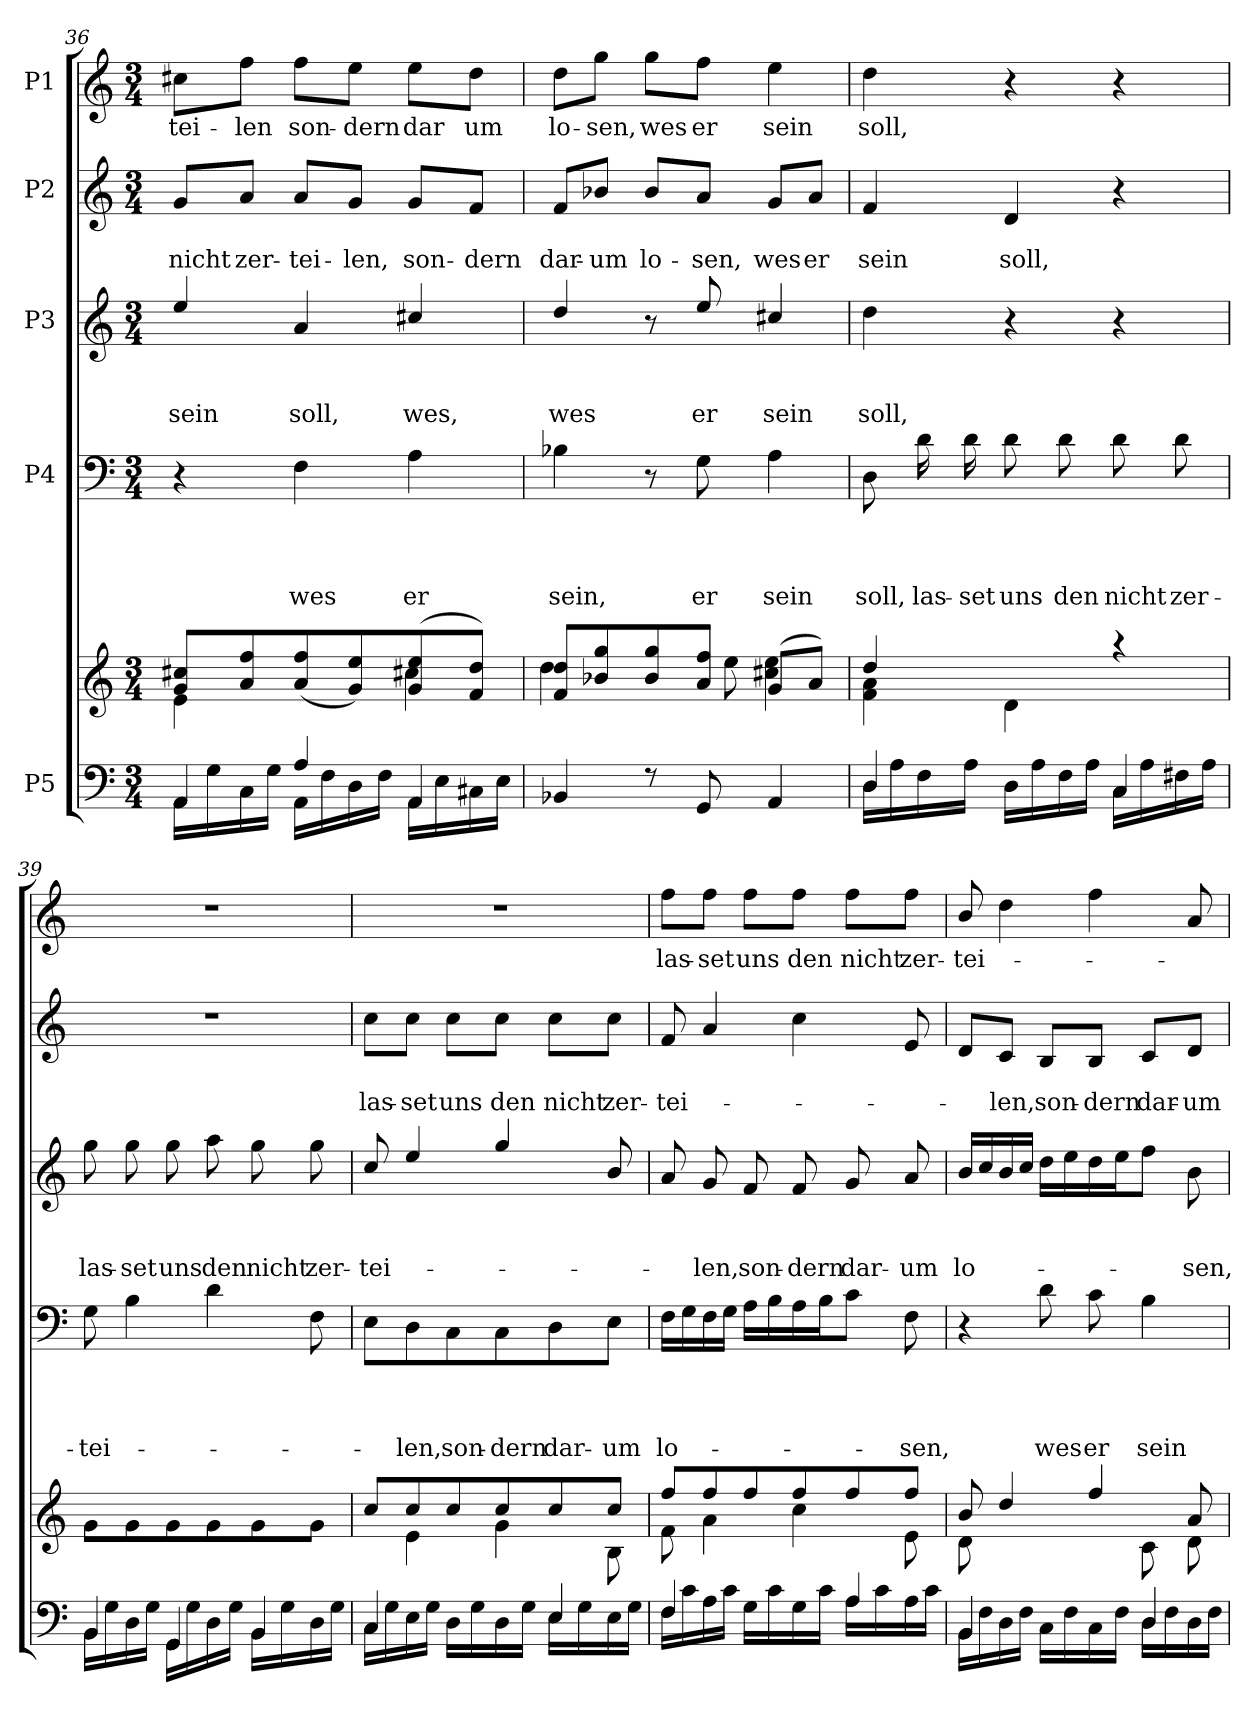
**kern	**kern	**kern	**text	**text	**text	**text	**kern	**text	**text	**text	**kern	**text	**text	**kern	**text
*part5	*part5	*part4	*part4	*part4	*part4	*part4	*part3	*part3	*part3	*part3	*part2	*part2	*part2	*part1	*part1
*staff6	*staff5	*staff4	*staff4	*staff4	*staff4	*staff4	*staff3	*staff3	*staff3	*staff3	*staff2	*staff2	*staff2	*staff1	*staff1
*I"P5	*	*I"P4	*	*	*	*	*I"P3	*	*	*	*I"P2	*	*	*I"P1	*
*clefF4	*clefG2	*clefF4	*	*	*	*	*clefG2	*	*	*	*clefG2	*	*	*clefG2	*
*	*	*	*	*	*	*	*ITrd7c12	*	*	*	*	*	*	*	*
*k[]	*k[]	*k[]	*	*	*	*	*k[]	*	*	*	*k[]	*	*	*k[]	*
*C:	*C:	*C:	*	*	*	*	*C:	*	*	*	*C:	*	*	*C:	*
*M3/4	*M3/4	*M3/4	*	*	*	*	*M3/4	*	*	*	*M3/4	*	*	*M3/4	*
=36	=36	=36	=36	=36	=36	=36	=36	=36	=36	=36	=36	=36	=36	=36	=36
*^	*^	*	*	*	*	*	*	*	*	*	*	*	*	*	*
!	!	!	!	!	!	!	!	!	!	!	!	!LO:LY:b	!	!	!LO:LY:b	!	!LO:LY:b
16AA\LL	4AA/	8g/ 8cc#X/L	4e\	4r	.	.	.	.	4e/	.	.	sein	8g/L	.	nicht	8cc#X\L	-tei-
16G\	.	.	.	.	.	.	.	.	.	.	.	.	.	.	.	.	.
!	!	!	!	!	!	!	!	!	!	!	!	!	!	!	!LO:LY:b	!	!LO:LY:b
16C\	.	8a/ 8ff/	.	.	.	.	.	.	.	.	.	.	8a/J	.	zer-	8ff\J	-len
16G\JJ	.	.	.	.	.	.	.	.	.	.	.	.	.	.	.	.	.
!	!	!	!	!	!	!	!	!LO:LY:b	!	!	!	!LO:LY:b	!	!	!LO:LY:b	!	!LO:LY:b
16AA\LL	4A/	(>8a/ 8ff/	4ryy	4F\	.	.	.	wes	4A/	.	.	soll,	8a/L	.	-tei-	8ff\L	son-
16F\	.	.	.	.	.	.	.	.	.	.	.	.	.	.	.	.	.
!	!	!	!	!	!	!	!	!	!	!	!	!	!	!	!LO:LY:b	!	!LO:LY:b
16D\	.	8g/ 8ee/)	.	.	.	.	.	.	.	.	.	.	8g/J	.	-len,	8ee\J	-dern
16F\JJ	.	.	.	.	.	.	.	.	.	.	.	.	.	.	.	.	.
!	!	!	!	!	!	!	!	!LO:LY:b	!	!	!	!LO:LY:b	!	!	!LO:LY:b	!	!LO:LY:b
16AA\LL	4AA/	(>8g/ 8ee/	4cc#X\	4A\	.	.	.	er	4c#X/	.	.	wes,	8g/L	.	son-	8ee\L	dar
16E\	.	.	.	.	.	.	.	.	.	.	.	.	.	.	.	.	.
!	!	!	!	!	!	!	!	!	!	!	!	!	!	!	!LO:LY:b	!	!LO:LY:b
16C#X\	.	8f/ 8dd/J)	.	.	.	.	.	.	.	.	.	.	8f/J	.	-dern	8dd\J	um
16E\JJ	.	.	.	.	.	.	.	.	.	.	.	.	.	.	.	.	.
!!LO:PB:g=z
=37	=37	=37	=37	=37	=37	=37	=37	=37	=37	=37	=37	=37	=37	=37	=37	=37	=37
!	!	!	!	!	!	!	!	!LO:LY:b	!	!	!	!LO:LY:b	!	!	!LO:LY:b	!	!LO:LY:b
4BB-X/	2.ryy	8f/ 8dd/L	4dd\	4B-X\	.	.	.	sein,	4d/	.	.	wes	8f/L	.	dar-	8dd\L	lo-
!	!	!	!	!	!	!	!	!	!	!	!	!	!	!	!LO:LY:b	!	!LO:LY:b
.	.	8b-X/ 8gg/	.	.	.	.	.	.	.	.	.	.	8b-X/J	.	-um	8gg\J	-sen,
!	!	!	!	!	!	!	!	!	!	!	!	!	!	!	!LO:LY:b	!	!LO:LY:b
8r	.	8b-/ 8gg/	8ryy	8r	.	.	.	.	8r	.	.	.	8b-/L	.	lo-	8gg\L	wes
!	!	!	!	!	!	!	!	!LO:LY:b	!	!	!	!LO:LY:b	!	!	!LO:LY:b	!	!LO:LY:b
8GG/	.	8a/ 8ff/J	8ee\	8G\	.	.	.	er	8e/	.	.	er	8a/J	.	-sen,	8ff\J	er
!	!	!	!	!	!	!	!	!LO:LY:b	!	!	!	!LO:LY:b	!	!	!LO:LY:b	!	!LO:LY:b
4AA/	.	(<8g/L	4cc#X\ 4ee\	4A\	.	.	.	sein	4c#X/	.	.	sein	8g/L	.	wes	4ee\	sein
!	!	!	!	!	!	!	!	!	!	!	!	!	!	!	!LO:LY:b	!	!
.	.	8a/J)	.	.	.	.	.	.	.	.	.	.	8a/J	.	er	.	.
=38	=38	=38	=38	=38	=38	=38	=38	=38	=38	=38	=38	=38	=38	=38	=38	=38	=38
!	!	!	!	!	!	!	!	!LO:LY:b	!	!	!	!LO:LY:b	!	!	!LO:LY:b	!	!LO:LY:b
16D\LL	4D/	4dd/	4f\ 4a\	8D\	.	.	.	soll,	4d\	.	.	soll,	4f/	.	sein	4dd\	soll,
16A\	.	.	.	.	.	.	.	.	.	.	.	.	.	.	.	.	.
!	!	!	!	!	!	!	!	!LO:LY:b	!	!	!	!	!	!	!	!	!
16F\	.	.	.	16d\	.	.	.	las-	.	.	.	.	.	.	.	.	.
!	!	!	!	!	!	!	!	!LO:LY:b	!	!	!	!	!	!	!	!	!
16A\JJ	.	.	.	16d\	.	.	.	-set	.	.	.	.	.	.	.	.	.
!	!	!	!	!	!	!	!	!LO:LY:b	!	!	!	!	!	!	!LO:LY:b	!	!
16D\LL	4ryy	4ryy	4d\	8d\	.	.	.	uns	4r	.	.	.	4d/	.	soll,	4r	.
16A\	.	.	.	.	.	.	.	.	.	.	.	.	.	.	.	.	.
!	!	!	!	!	!	!	!	!LO:LY:b	!	!	!	!	!	!	!	!	!
16F\	.	.	.	8d\	.	.	.	den	.	.	.	.	.	.	.	.	.
16A\JJ	.	.	.	.	.	.	.	.	.	.	.	.	.	.	.	.	.
!	!	!	!	!	!	!	!	!LO:LY:b	!	!	!	!	!	!	!	!	!
16C\LL	4C/	4raa	4ryy	8d\	.	.	.	nicht	4r	.	.	.	4r	.	.	4r	.
16A\	.	.	.	.	.	.	.	.	.	.	.	.	.	.	.	.	.
!	!	!	!	!	!	!	!	!LO:LY:b	!	!	!	!	!	!	!	!	!
16F#X\	.	.	.	8d\	.	.	.	zer-	.	.	.	.	.	.	.	.	.
16A\JJ	.	.	.	.	.	.	.	.	.	.	.	.	.	.	.	.	.
=39	=39	=39	=39	=39	=39	=39	=39	=39	=39	=39	=39	=39	=39	=39	=39	=39	=39
!	!	!	!	!	!	!	!	!LO:LY:b	!	!	!	!LO:LY:b	!LO:N:vis=1	!	!	!LO:N:vis=1	!
16BB\LL	4BB/	8g\L	2.ryy	8G\	.	.	.	-tei-	8g\	.	.	las-	2.r	.	.	2.r	.
16G\	.	.	.	.	.	.	.	.	.	.	.	.	.	.	.	.	.
!	!	!	!	!	!	!	!	!	!	!	!	!LO:LY:b	!	!	!	!	!
16D\	.	8g\	.	4B\	.	.	.	.	8g\	.	.	-set	.	.	.	.	.
16G\JJ	.	.	.	.	.	.	.	.	.	.	.	.	.	.	.	.	.
!	!	!	!	!	!	!	!	!	!	!	!	!LO:LY:b	!	!	!	!	!
16GG\LL	4GG/	8g\	.	.	.	.	.	.	8g\	.	.	uns	.	.	.	.	.
16G\	.	.	.	.	.	.	.	.	.	.	.	.	.	.	.	.	.
!	!	!	!	!	!	!	!	!	!	!	!	!LO:LY:b	!	!	!	!	!
16D\	.	8g\	.	4d\	.	.	.	.	8a\	.	.	den	.	.	.	.	.
16G\JJ	.	.	.	.	.	.	.	.	.	.	.	.	.	.	.	.	.
!	!	!	!	!	!	!	!	!	!	!	!	!LO:LY:b	!	!	!	!	!
16BB\LL	4BB/	8g\	.	.	.	.	.	.	8g\	.	.	nicht	.	.	.	.	.
16G\	.	.	.	.	.	.	.	.	.	.	.	.	.	.	.	.	.
!	!	!	!	!	!	!	!	!	!	!	!	!LO:LY:b	!	!	!	!	!
16D\	.	8g\J	.	8F\	.	.	.	.	8g\	.	.	zer-	.	.	.	.	.
16G\JJ	.	.	.	.	.	.	.	.	.	.	.	.	.	.	.	.	.
!!LO:LB:g=z
=40	=40	=40	=40	=40	=40	=40	=40	=40	=40	=40	=40	=40	=40	=40	=40	=40	=40
!	!	!	!	!	!	!	!	!	!	!	!	!LO:LY:b	!	!	!LO:LY:b	!LO:N:vis=1	!
16C\LL	4C/	8cc/L	8ryy	8E\L	.	.	.	.	8c/	.	.	-tei-	8cc\L	.	las-	2.r	.
16G\	.	.	.	.	.	.	.	.	.	.	.	.	.	.	.	.	.
!	!	!	!	!	!	!	!	!LO:LY:b	!	!	!	!	!	!	!LO:LY:b	!	!
16E\	.	8cc/	4e\	8D\	.	.	.	-len,	4e/	.	.	.	8cc\J	.	-set	.	.
16G\JJ	.	.	.	.	.	.	.	.	.	.	.	.	.	.	.	.	.
!	!	!	!	!	!	!	!	!LO:LY:b	!	!	!	!	!	!	!LO:LY:b	!	!
16D\LL	4ryy	8cc/	.	8C\	.	.	.	son-	.	.	.	.	8cc\L	.	uns	.	.
16G\	.	.	.	.	.	.	.	.	.	.	.	.	.	.	.	.	.
!	!	!	!	!	!	!	!	!LO:LY:b	!	!	!	!	!	!	!LO:LY:b	!	!
16D\	.	8cc/	4g\	8C\	.	.	.	-dern	4g/	.	.	.	8cc\J	.	den	.	.
16G\JJ	.	.	.	.	.	.	.	.	.	.	.	.	.	.	.	.	.
!	!	!	!	!	!	!	!	!LO:LY:b	!	!	!	!	!	!	!LO:LY:b	!	!
16E\LL	4E/	8cc/	.	8D\	.	.	.	dar-	.	.	.	.	8cc\L	.	nicht	.	.
16G\	.	.	.	.	.	.	.	.	.	.	.	.	.	.	.	.	.
!	!	!	!	!	!	!	!	!LO:LY:b	!	!	!	!	!	!	!LO:LY:b	!	!
16E\	.	8cc/J	8B\	8E\J	.	.	.	-um	8B/	.	.	.	8cc\J	.	zer-	.	.
16G\JJ	.	.	.	.	.	.	.	.	.	.	.	.	.	.	.	.	.
=41	=41	=41	=41	=41	=41	=41	=41	=41	=41	=41	=41	=41	=41	=41	=41	=41	=41
!	!	!	!	!	!	!	!	!LO:LY:b	!	!	!	!	!	!	!LO:LY:b	!	!LO:LY:b
16F\LL	4F/	8ff/L	8f\	16F\LL	.	.	.	lo-	8A/	.	.	.	8f/	.	-tei-	8ff\L	las-
16c\	.	.	.	16G\	.	.	.	.	.	.	.	.	.	.	.	.	.
!	!	!	!	!	!	!	!	!	!	!	!	!LO:LY:b	!	!	!	!	!LO:LY:b
16A\	.	8ff/	4a\	16F\	.	.	.	.	8G/	.	.	-len,	4a/	.	.	8ff\J	-set
16c\JJ	.	.	.	16G\JJ	.	.	.	.	.	.	.	.	.	.	.	.	.
!	!	!	!	!	!	!	!	!	!	!	!	!LO:LY:b	!	!	!	!	!LO:LY:b
16G\LL	4ryy	8ff/	.	16A\LL	.	.	.	.	8F/	.	.	son-	.	.	.	8ff\L	uns
16c\	.	.	.	16B\	.	.	.	.	.	.	.	.	.	.	.	.	.
!	!	!	!	!	!	!	!	!	!	!	!	!LO:LY:b	!	!	!	!	!LO:LY:b
16G\	.	8ff/	4cc\	16A\	.	.	.	.	8F/	.	.	-dern	4cc\	.	.	8ff\J	den
16c\JJ	.	.	.	16B\J	.	.	.	.	.	.	.	.	.	.	.	.	.
!	!	!	!	!	!	!	!	!	!	!	!	!LO:LY:b	!	!	!	!	!LO:LY:b
16A\LL	4A/	8ff/	.	8c\J	.	.	.	.	8G/	.	.	dar-	.	.	.	8ff\L	nicht
16c\	.	.	.	.	.	.	.	.	.	.	.	.	.	.	.	.	.
!	!	!	!	!	!	!	!	!LO:LY:b	!	!	!	!LO:LY:b	!	!	!	!	!LO:LY:b
16A\	.	8ff/J	8e\	8F\	.	.	.	-sen,	8A/	.	.	-um	8e/	.	.	8ff\J	zer-
16c\JJ	.	.	.	.	.	.	.	.	.	.	.	.	.	.	.	.	.
=42	=42	=42	=42	=42	=42	=42	=42	=42	=42	=42	=42	=42	=42	=42	=42	=42	=42
!	!	!	!	!	!	!	!	!	!	!	!	!LO:LY:b	!	!	!	!	!LO:LY:b
16BB\LL	4BB/	8b/	8d\	4r	.	.	.	.	16B/LL	.	.	lo-	8d/L	.	.	8b/	-tei-
16F\	.	.	.	.	.	.	.	.	16c/	.	.	.	.	.	.	.	.
!	!	!	!	!	!	!	!	!	!	!	!	!	!	!	!LO:LY:b	!	!
16D\	.	4dd/	4.ryy	.	.	.	.	.	16B/	.	.	.	8c/J	.	-len,	4dd\	.
16F\JJ	.	.	.	.	.	.	.	.	16c/JJ	.	.	.	.	.	.	.	.
!	!	!	!	!	!	!	!	!LO:LY:b	!	!	!	!	!	!	!LO:LY:b	!	!
16C\LL	4ryy	.	.	8d\	.	.	.	wes	16d\LL	.	.	.	8B/L	.	son-	.	.
16F\	.	.	.	.	.	.	.	.	16e\	.	.	.	.	.	.	.	.
!	!	!	!	!	!	!	!	!LO:LY:b	!	!	!	!	!	!	!LO:LY:b	!	!
16C\	.	4ff/	.	8c\	.	.	.	er	16d\	.	.	.	8B/J	.	-dern	4ff\	.
16F\JJ	.	.	.	.	.	.	.	.	16e\J	.	.	.	.	.	.	.	.
!	!	!	!	!	!	!	!	!LO:LY:b	!	!	!	!	!	!	!LO:LY:b	!	!
16D\LL	4D/	.	8c\	4B\	.	.	.	sein	8f\J	.	.	.	8c/L	.	dar-	.	.
16F\	.	.	.	.	.	.	.	.	.	.	.	.	.	.	.	.	.
!	!	!	!	!	!	!	!	!	!	!	!	!LO:LY:b	!	!	!LO:LY:b	!	!
16D\	.	8a/	8d\	.	.	.	.	.	8B\	.	.	-sen,	8d/J	.	-um	8a/	.
16F\JJ	.	.	.	.	.	.	.	.	.	.	.	.	.	.	.	.	.
*v	*v	*	*	*	*	*	*	*	*	*	*	*	*	*	*	*	*
*	*v	*v	*	*	*	*	*	*	*	*	*	*	*	*	*	*
=	=	=	=	=	=	=	=	=	=	=	=	=	=	=	=
*-	*-	*-	*-	*-	*-	*-	*-	*-	*-	*-	*-	*-	*-	*-	*-
